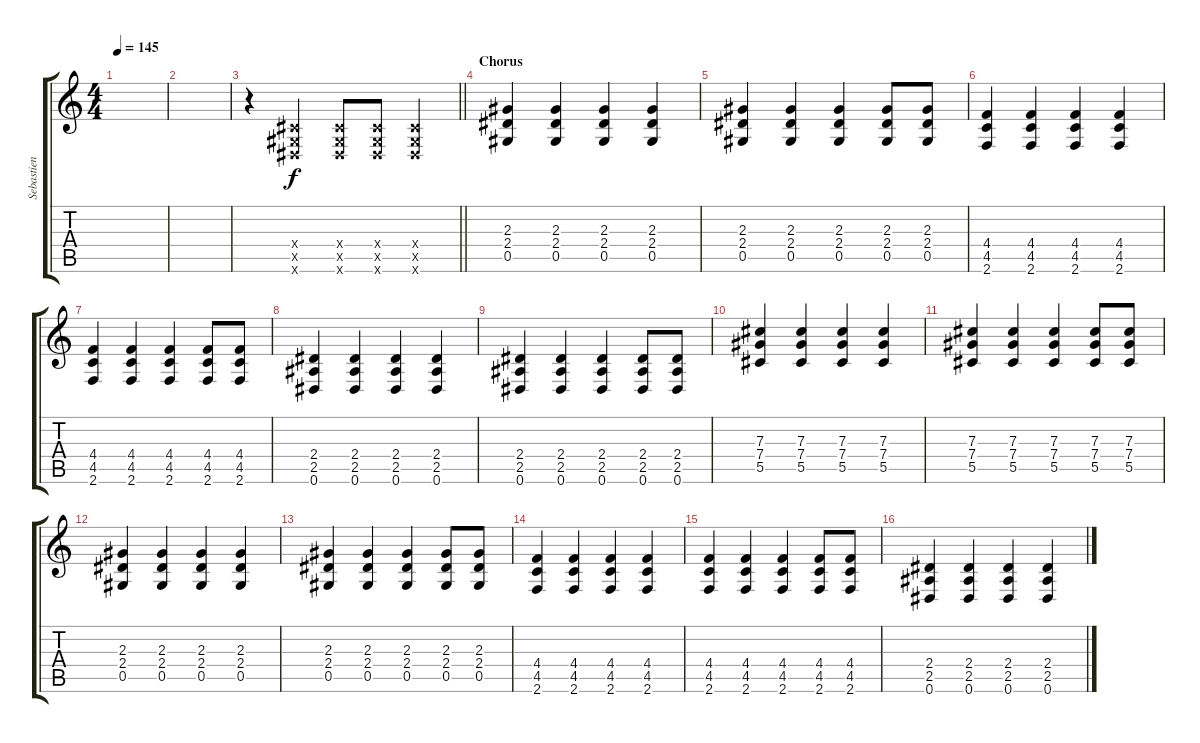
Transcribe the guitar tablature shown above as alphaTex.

\track ("Sebastien" "Sebastien") {instrument overdrivenguitar}
\staff {score tabs}
\tuning (Eb4 Bb3 Gb3 Db3 Ab2 Eb2) {hide}
\ts (4 4)
\tempo 145
\clef g2
\ks c
|
|
\barLineRight lightlight
r.4 (0.4{x} 0.5{x} 0.6{x}).4 (0.4{x} 0.5{x} 0.6{x}).8 (0.4{x} 0.5{x} 0.6{x}).8 (0.4{x} 0.5{x} 0.6{x}).4 |
\section ("" "Chorus")
(2.3 2.4 0.5).4 (2.3 2.4 0.5).4 (2.3 2.4 0.5).4 (2.3 2.4 0.5).4 |
(2.3 2.4 0.5).4 (2.3 2.4 0.5).4 (2.3 2.4 0.5).4 (2.3 2.4 0.5).8 (2.3 2.4 0.5).8 |
(4.4 4.5 2.6).4 (4.4 4.5 2.6).4 (4.4 4.5 2.6).4 (4.4 4.5 2.6).4 |
(4.4 4.5 2.6).4 (4.4 4.5 2.6).4 (4.4 4.5 2.6).4 (4.4 4.5 2.6).8 (4.4 4.5 2.6).8 |
(2.4 2.5 0.6).4 (2.4 2.5 0.6).4 (2.4 2.5 0.6).4 (2.4 2.5 0.6).4 |
(2.4 2.5 0.6).4 (2.4 2.5 0.6).4 (2.4 2.5 0.6).4 (2.4 2.5 0.6).8 (2.4 2.5 0.6).8 |
(7.3 7.4 5.5).4 (7.3 7.4 5.5).4 (7.3 7.4 5.5).4 (7.3 7.4 5.5).4 |
(7.3 7.4 5.5).4 (7.3 7.4 5.5).4 (7.3 7.4 5.5).4 (7.3 7.4 5.5).8 (7.3 7.4 5.5).8 |
(2.3 2.4 0.5).4 (2.3 2.4 0.5).4 (2.3 2.4 0.5).4 (2.3 2.4 0.5).4 |
(2.3 2.4 0.5).4 (2.3 2.4 0.5).4 (2.3 2.4 0.5).4 (2.3 2.4 0.5).8 (2.3 2.4 0.5).8 |
(4.4 4.5 2.6).4 (4.4 4.5 2.6).4 (4.4 4.5 2.6).4 (4.4 4.5 2.6).4 |
(4.4 4.5 2.6).4 (4.4 4.5 2.6).4 (4.4 4.5 2.6).4 (4.4 4.5 2.6).8 (4.4 4.5 2.6).8 |
(2.4 2.5 0.6).4 (2.4 2.5 0.6).4 (2.4 2.5 0.6).4 (2.4 2.5 0.6).4
